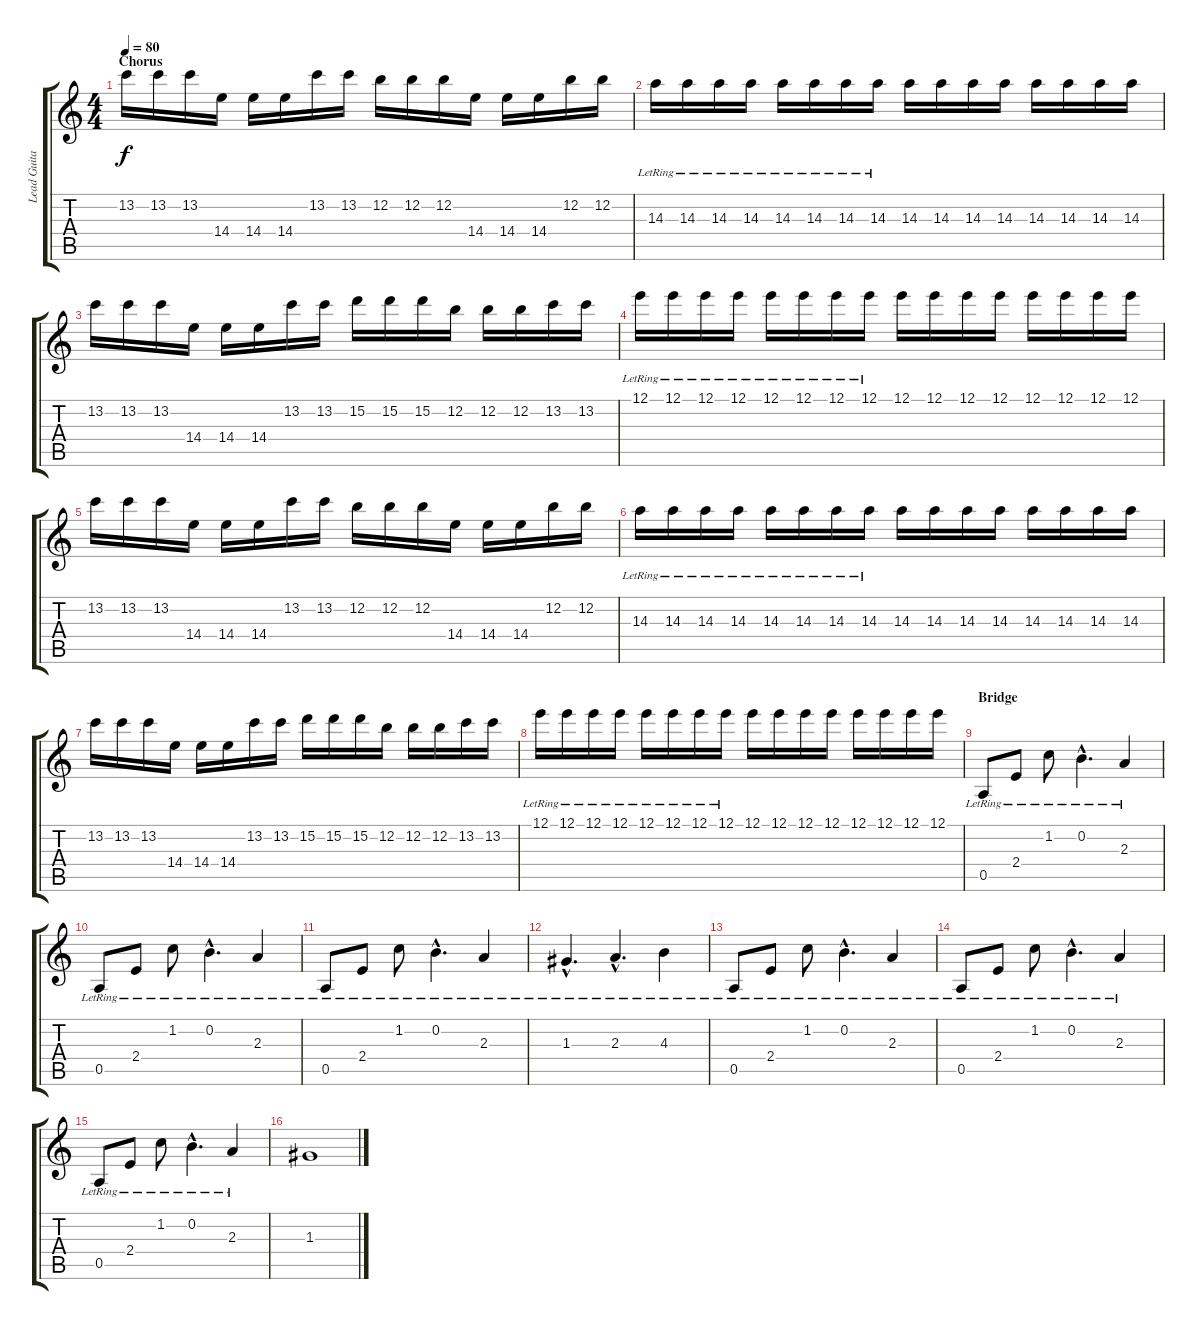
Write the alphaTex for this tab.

\track ("Lead Guitar" "Lead Guita") {instrument distortionguitar}
\staff {score tabs}
\tuning (E4 B3 G3 D3 A2 E2) {hide}
\ts (4 4)
\section ("" "Chorus")
\tempo 80
\clef g2
\ks c
13.2.16{dy f volume 12} 13.2.16 13.2.16 14.4.16 14.4.16 14.4.16 13.2.16 13.2.16 12.2.16 12.2.16 12.2.16 14.4.16 14.4.16 14.4.16 12.2.16 12.2.16 |
14.3{lr}.16 14.3{lr}.16 14.3{lr}.16 14.3{lr}.16 14.3{lr}.16 14.3{lr}.16 14.3{lr}.16 14.3{lr}.16 14.3.16 14.3.16 14.3.16 14.3.16 14.3.16 14.3.16 14.3.16 14.3.16 |
13.2.16 13.2.16 13.2.16 14.4.16 14.4.16 14.4.16 13.2.16 13.2.16 15.2.16 15.2.16 15.2.16 12.2.16 12.2.16 12.2.16 13.2.16 13.2.16 |
12.1{lr}.16 12.1{lr}.16 12.1{lr}.16 12.1{lr}.16 12.1{lr}.16 12.1{lr}.16 12.1{lr}.16 12.1{lr}.16 12.1.16 12.1.16 12.1.16 12.1.16 12.1.16 12.1.16 12.1.16 12.1.16 |
13.2.16 13.2.16 13.2.16 14.4.16 14.4.16 14.4.16 13.2.16 13.2.16 12.2.16 12.2.16 12.2.16 14.4.16 14.4.16 14.4.16 12.2.16 12.2.16 |
14.3{lr}.16 14.3{lr}.16 14.3{lr}.16 14.3{lr}.16 14.3{lr}.16 14.3{lr}.16 14.3{lr}.16 14.3{lr}.16 14.3.16 14.3.16 14.3.16 14.3.16 14.3.16 14.3.16 14.3.16 14.3.16 |
13.2.16 13.2.16 13.2.16 14.4.16 14.4.16 14.4.16 13.2.16 13.2.16 15.2.16 15.2.16 15.2.16 12.2.16 12.2.16 12.2.16 13.2.16 13.2.16 |
12.1{lr}.16 12.1{lr}.16 12.1{lr}.16 12.1{lr}.16 12.1{lr}.16 12.1{lr}.16 12.1{lr}.16 12.1{lr}.16 12.1.16 12.1.16 12.1.16 12.1.16 12.1.16 12.1.16 12.1.16 12.1.16 |
\section ("" "Bridge")
0.5{lr}.8 2.4{lr}.8 1.2{lr}.8 0.2{hac lr}.4{d} 2.3{lr}.4 |
0.5{lr}.8 2.4{lr}.8 1.2{lr}.8 0.2{hac lr}.4{d} 2.3{lr}.4 |
0.5{lr}.8 2.4{lr}.8 1.2{lr}.8 0.2{hac lr}.4{d} 2.3{lr}.4 |
1.3{hac lr}.4{d} 2.3{hac lr}.4{d} 4.3{lr}.4 |
0.5{lr}.8 2.4{lr}.8 1.2{lr}.8 0.2{hac lr}.4{d} 2.3{lr}.4 |
0.5{lr}.8 2.4{lr}.8 1.2{lr}.8 0.2{hac lr}.4{d} 2.3{lr}.4 |
0.5{lr}.8 2.4{lr}.8 1.2{lr}.8 0.2{hac lr}.4{d} 2.3{lr}.4 |
1.3.1
